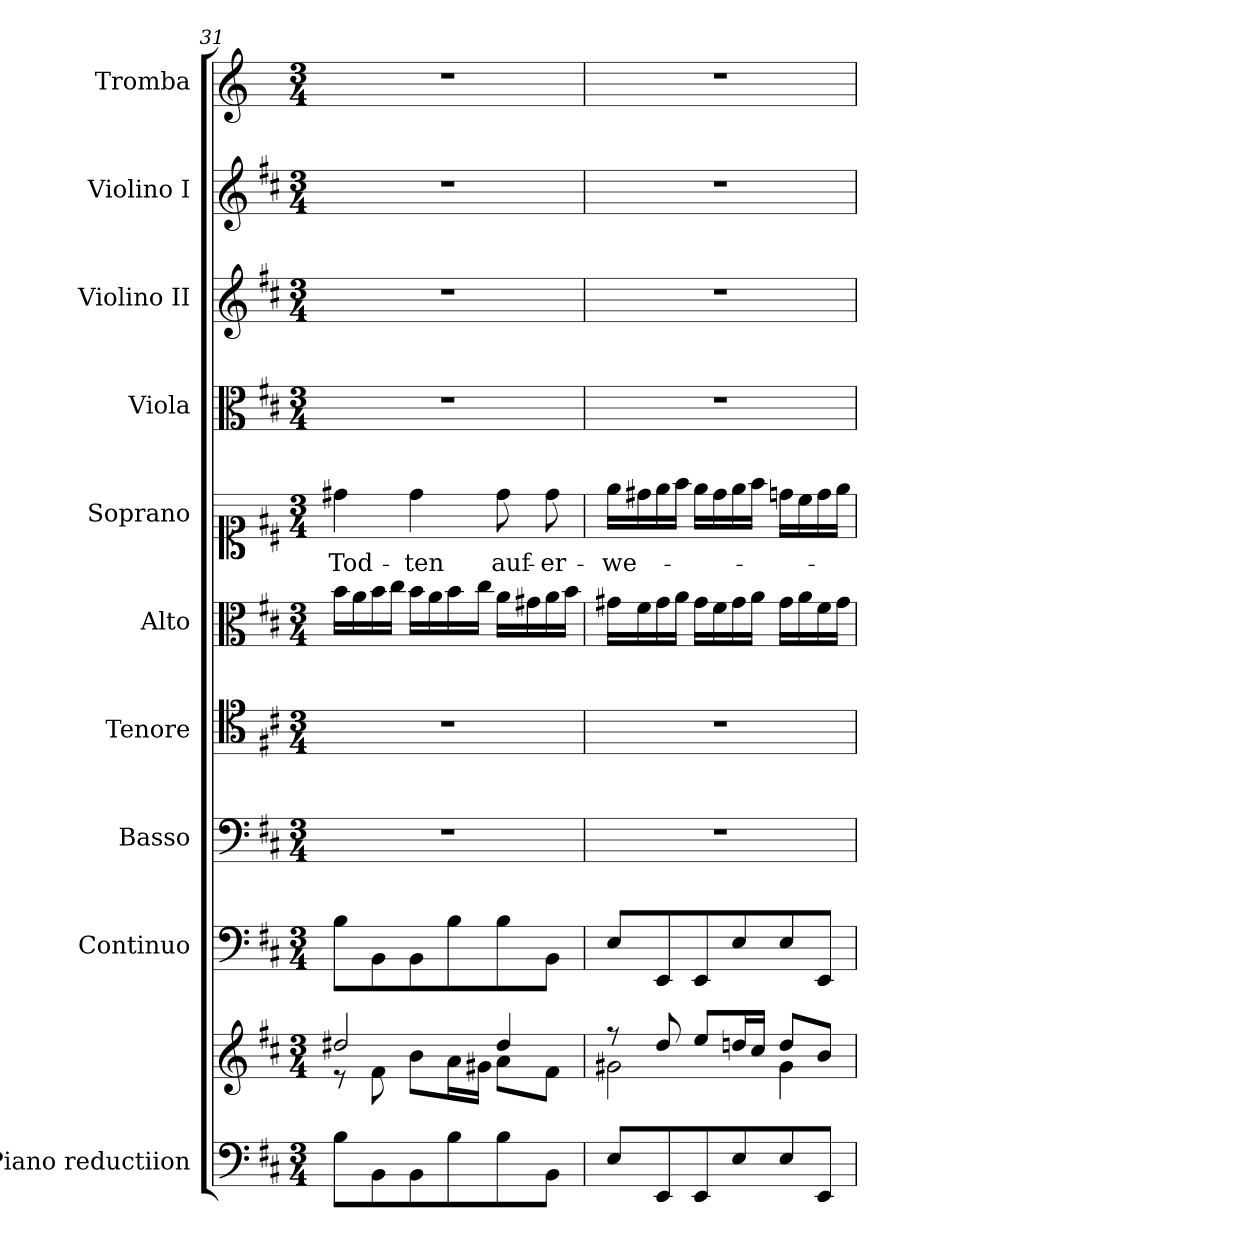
**kern	**kern	**kern	**kern	**kern	**kern	**kern	**text	**kern	**kern	**kern	**kern
*part10	*part10	*part9	*part8	*part7	*part6	*part5	*part5	*part4	*part3	*part2	*part1
*staff11	*staff10	*staff9	*staff8	*staff7	*staff6	*staff5	*staff5	*staff4	*staff3	*staff2	*staff1
*I"Piano reductiion	*	*I"Continuo	*I"Basso	*I"Tenore	*I"Alto	*I"Soprano	*	*I"Viola	*I"Violino II	*I"Violino I	*I"Tromba
*I'Pno	*	*	*	*	*	*	*	*I'Vla	*I'Vln	*I'Vln	*
!!LO:PB:g=z
*clefF4	*clefG2	*clefF4	*clefF4	*clefC4	*clefC3	*clefC1	*	*clefC3	*clefG2	*clefG2	*clefG2
*	*	*	*	*	*	*	*	*	*	*	*ITrd-1c-2
*k[f#c#]	*k[f#c#]	*k[f#c#]	*k[f#c#]	*k[f#c#]	*k[f#c#]	*k[f#c#]	*	*k[f#c#]	*k[f#c#]	*k[f#c#]	*k[f#c#]
*M3/4	*M3/4	*M3/4	*M3/4	*M3/4	*M3/4	*M3/4	*	*M3/4	*M3/4	*M3/4	*M3/4
=31	=31	=31	=31	=31	=31	=31	=31	=31	=31	=31	=31
*	*^	*	*	*	*	*	*	*	*	*	*
!	!	!	!	!	!	!	!	!LO:LY:b	!	!	!	!
8B\L	2dd#X/	8r	8B\L	2.r	2.r	16b\LL	4dd#X\	Tod-	2.r	2.r	2.r	2.r
.	.	.	.	.	.	16a\	.	.	.	.	.	.
8BB\	.	8f#\	8BB\	.	.	16b\	.	.	.	.	.	.
.	.	.	.	.	.	16cc#\JJ	.	.	.	.	.	.
!	!	!	!	!	!	!	!	!LO:LY:b	!	!	!	!
8BB\	.	8b\L	8BB\	.	.	16b\LL	4dd#\	-ten	.	.	.	.
.	.	.	.	.	.	16a\	.	.	.	.	.	.
8B\	.	16a\L	8B\	.	.	16b\	.	.	.	.	.	.
.	.	16g#X\JJ	.	.	.	16cc#\JJ	.	.	.	.	.	.
!	!	!	!	!	!	!	!	!LO:LY:b	!	!	!	!
8B\	4dd#/	8a\L	8B\	.	.	16a\LL	8dd#\	auf-	.	.	.	.
.	.	.	.	.	.	16g#X\	.	.	.	.	.	.
!	!	!	!	!	!	!	!	!LO:LY:b	!	!	!	!
8BB\J	.	8f#\J	8BB\J	.	.	16a\	8dd#\	-er-	.	.	.	.
.	.	.	.	.	.	16b\JJ	.	.	.	.	.	.
=32	=32	=32	=32	=32	=32	=32	=32	=32	=32	=32	=32	=32
!	!	!	!	!	!	!	!	!LO:LY:b	!	!	!	!
8E/L	8r	2g#X\	8E/L	2.r	2.r	16g#X\LL	16ee\LL	-we-	2.r	2.r	2.r	2.r
.	.	.	.	.	.	16f#\	16dd#X\	.	.	.	.	.
8EE/	8dd/	.	8EE/	.	.	16g#\	16ee\	.	.	.	.	.
.	.	.	.	.	.	16a\JJ	16ff#\JJ	.	.	.	.	.
8EE/	8ee/L	.	8EE/	.	.	16g#\LL	16ee\LL	.	.	.	.	.
.	.	.	.	.	.	16f#\	16dd#\	.	.	.	.	.
8E/	16ddn/L	.	8E/	.	.	16g#\	16ee\	.	.	.	.	.
.	16cc#/JJ	.	.	.	.	16a\JJ	16ff#\JJ	.	.	.	.	.
8E/	8dd/L	4g#\	8E/	.	.	16g#\LL	16ddn\LL	.	.	.	.	.
.	.	.	.	.	.	16a\	16cc#\	.	.	.	.	.
8EE/J	8b/J	.	8EE/J	.	.	16f#\	16dd\	.	.	.	.	.
.	.	.	.	.	.	16g#\JJ	16ee\JJ	.	.	.	.	.
*	*v	*v	*	*	*	*	*	*	*	*	*	*
=	=	=	=	=	=	=	=	=	=	=	=
*-	*-	*-	*-	*-	*-	*-	*-	*-	*-	*-	*-
